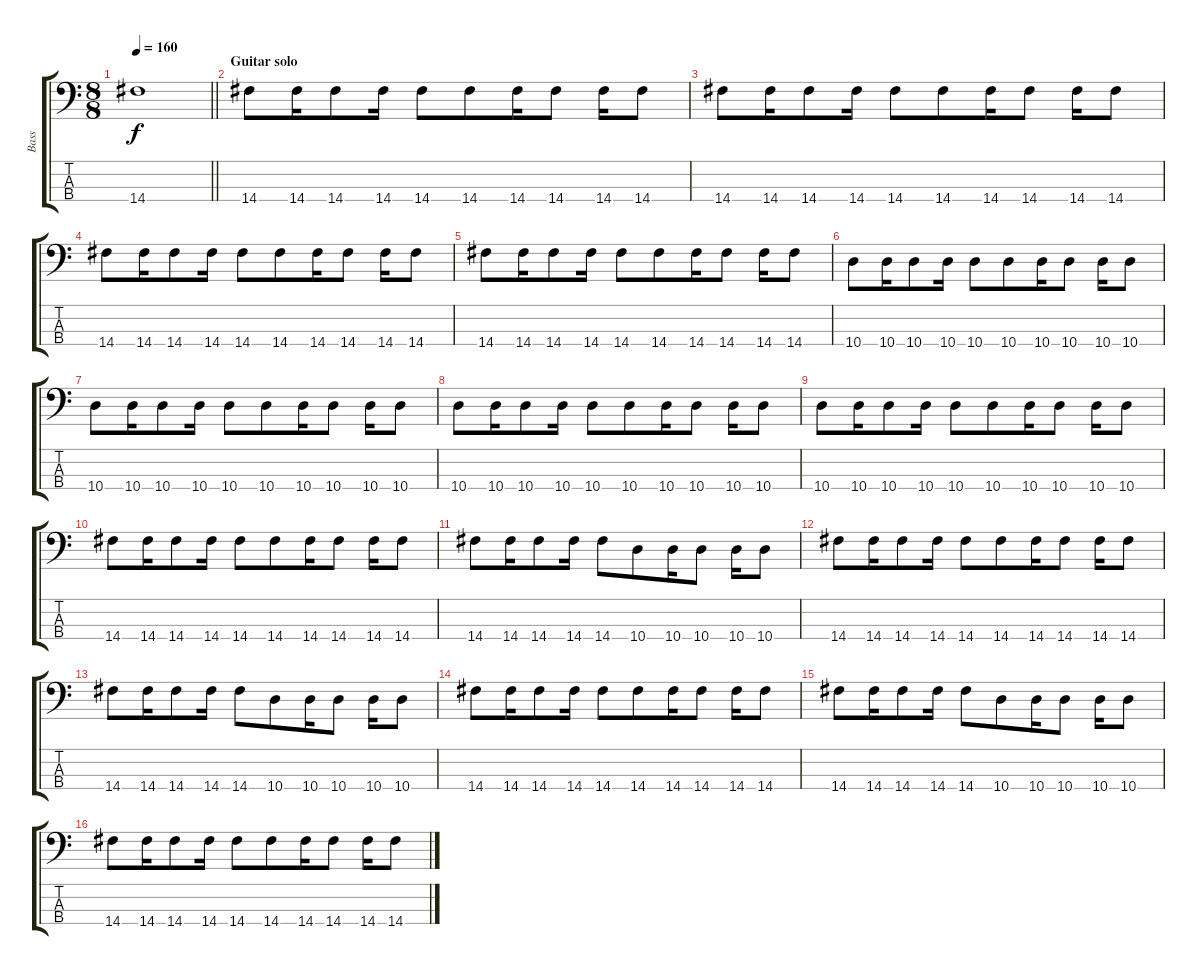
\track ("Bass" "Bass") {instrument electricbassfinger}
\staff {score tabs}
\tuning (G2 D2 A1 E1) {hide}
\ts (8 8)
\tempo 160
\clef f4
\barLineRight lightlight
\ks c
14.4{t}.1{dy f} |
\section ("" "Guitar solo")
14.4.8 14.4.16 14.4.8 14.4.16 14.4.8 14.4.8 14.4.16 14.4.8 14.4.16 14.4.8 |
14.4.8 14.4.16 14.4.8 14.4.16 14.4.8 14.4.8 14.4.16 14.4.8 14.4.16 14.4.8 |
14.4.8 14.4.16 14.4.8 14.4.16 14.4.8 14.4.8 14.4.16 14.4.8 14.4.16 14.4.8 |
14.4.8 14.4.16 14.4.8 14.4.16 14.4.8 14.4.8 14.4.16 14.4.8 14.4.16 14.4.8 |
10.4.8 10.4.16 10.4.8 10.4.16 10.4.8 10.4.8 10.4.16 10.4.8 10.4.16 10.4.8 |
10.4.8 10.4.16 10.4.8 10.4.16 10.4.8 10.4.8 10.4.16 10.4.8 10.4.16 10.4.8 |
10.4.8 10.4.16 10.4.8 10.4.16 10.4.8 10.4.8 10.4.16 10.4.8 10.4.16 10.4.8 |
10.4.8 10.4.16 10.4.8 10.4.16 10.4.8 10.4.8 10.4.16 10.4.8 10.4.16 10.4.8 |
14.4.8 14.4.16 14.4.8 14.4.16 14.4.8 14.4.8 14.4.16 14.4.8 14.4.16 14.4.8 |
14.4.8 14.4.16 14.4.8 14.4.16 14.4.8 10.4.8 10.4.16 10.4.8 10.4.16 10.4.8 |
14.4.8 14.4.16 14.4.8 14.4.16 14.4.8 14.4.8 14.4.16 14.4.8 14.4.16 14.4.8 |
14.4.8 14.4.16 14.4.8 14.4.16 14.4.8 10.4.8 10.4.16 10.4.8 10.4.16 10.4.8 |
14.4.8 14.4.16 14.4.8 14.4.16 14.4.8 14.4.8 14.4.16 14.4.8 14.4.16 14.4.8 |
14.4.8 14.4.16 14.4.8 14.4.16 14.4.8 10.4.8 10.4.16 10.4.8 10.4.16 10.4.8 |
14.4.8 14.4.16 14.4.8 14.4.16 14.4.8 14.4.8 14.4.16 14.4.8 14.4.16 14.4.8
